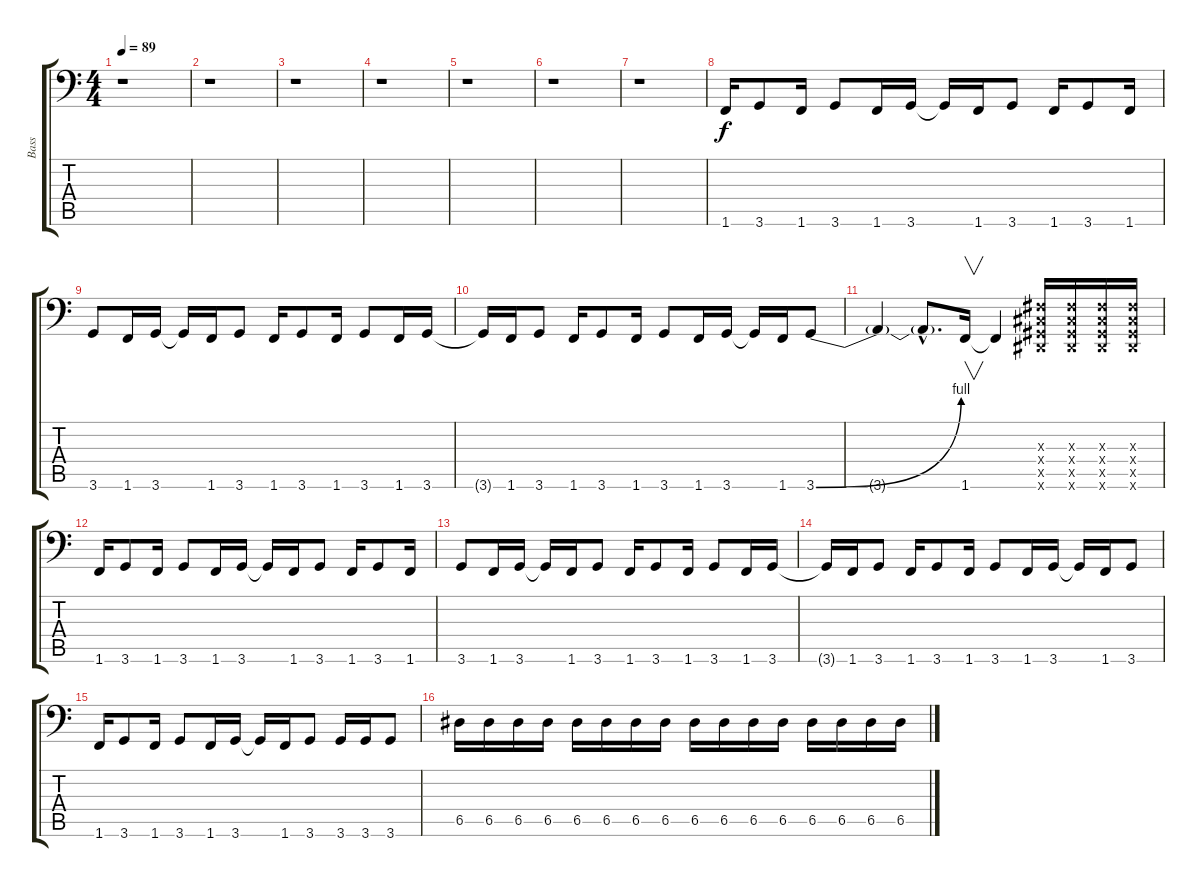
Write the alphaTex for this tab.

\track ("Bass" "Bass") {instrument electricbasspick}
\staff {score tabs}
\tuning (E3 B2 G2 D2 A1 E1) {hide}
\ts (4 4)
\tempo 89
\clef f4
\ks c
r.1{dy f instrument electricbasspick} |
r.1 |
r.1 |
r.1 |
r.1 |
r.1 |
r.1 |
1.6.16 3.6.8 1.6.16 3.6.8 1.6.16 3.6.16 3.6{t}.16 1.6.16 3.6.8 1.6.16 3.6.8 1.6.16 |
3.6.8 1.6.16 3.6.16 3.6{t}.16 1.6.16 3.6.8 1.6.16 3.6.8 1.6.16 3.6.8 1.6.16 3.6.16 |
3.6{t}.16 1.6.16 3.6.8 1.6.16 3.6.8 1.6.16 3.6.8 1.6.16 3.6.16 3.6{t}.16 1.6.16 3.6{be (bend 0 0 60 4)}.8 |
3.6{t}.4 3.6{hac t}.8{d} 1.6.16{v} 1.6{t}.4 (-1.3{x} -1.4{x} -1.5{x} -1.6{x}).16 (-1.3{x} -1.4{x} -1.5{x} -1.6{x}).16 (-1.3{x} -1.4{x} -1.5{x} -1.6{x}).16 (-1.3{x} -1.4{x} -1.5{x} -1.6{x}).16 |
1.6.16 3.6.8 1.6.16 3.6.8 1.6.16 3.6.16 3.6{t}.16 1.6.16 3.6.8 1.6.16 3.6.8 1.6.16 |
3.6.8 1.6.16 3.6.16 3.6{t}.16 1.6.16 3.6.8 1.6.16 3.6.8 1.6.16 3.6.8 1.6.16 3.6.16 |
3.6{t}.16 1.6.16 3.6.8 1.6.16 3.6.8 1.6.16 3.6.8 1.6.16 3.6.16 3.6{t}.16 1.6.16 3.6.8 |
1.6.16 3.6.8 1.6.16 3.6.8 1.6.16 3.6.16 3.6{t}.16 1.6.16 3.6.8 3.6.16 3.6.16 3.6.8 |
6.5.16 6.5.16 6.5.16 6.5.16 6.5.16 6.5.16 6.5.16 6.5.16 6.5.16 6.5.16 6.5.16 6.5.16 6.5.16 6.5.16 6.5.16 6.5.16
